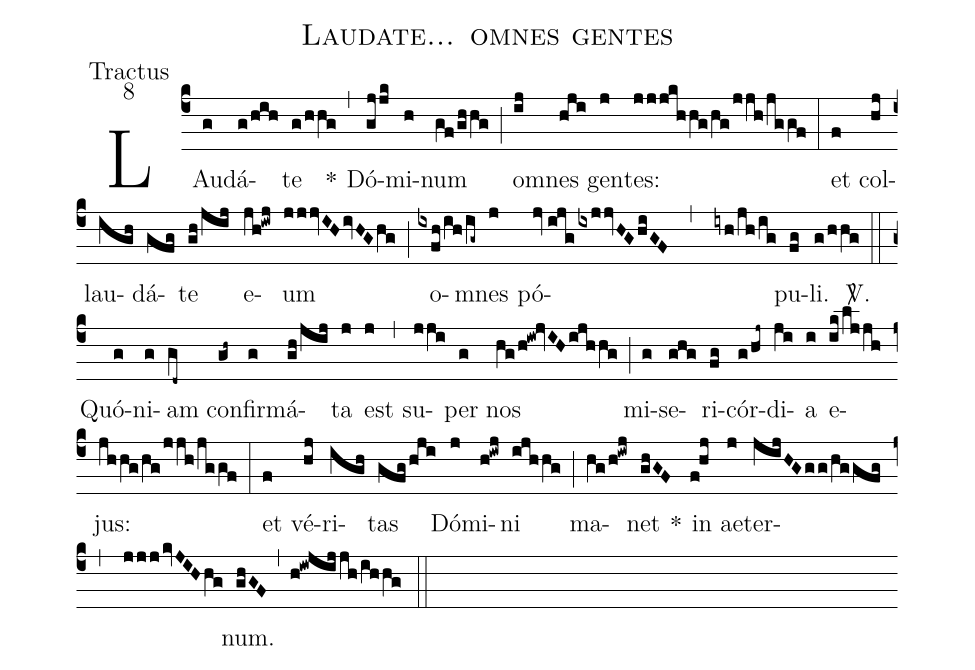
name:Laudate... omnes gentes;
office-part:Tractus;
mode:8;
%%
(c4) LAu(g)dá(g/hih)te(g/hhg) *(,) Dó(gjjk)mi(h)num(gf/ghhg) (;) o(ij)mnes(hji) gen(j)tes:(jjjkhhg/hg/jjh/jggf) (:) et(f) col(hj)lau(igh)dá(gfg)te(gh/jij) e(jh!iwj)um(jjjvIHivHGhg) (;) o(ixfh/ih/ig~)mnes(j) pó(jv//ijgixjjvHGhiGF , iyh/jh/ig)pu(fg)li.(g/hhg) <sp>V/</sp>.(::) Quó(g)ni(g)am(gd~) con(gh~)fir(g)má(gh/jij)ta(j) est(j) (,) su(jji)per(g) nos(hg/h!iw!jvIHijhhg) (;) mi(g)se(ghg)ri(fg)cór(g/hj~)di(ji)a(i) e(ik/ljjh)jus:(jhhg/hg/jjh/jggf) (:) et(f) vé(hj)ri(igh)tas(gfg/hji) Dó(j)mi(h!iwj)ni(ijhhg) (;) ma(hg/h!iwj)net(ghGF) *() in(f!hj) ae(j)ter(jijHGgg/hggfg , jjjkvJIHhg)num.(ghGF) (,) (h!iwjijjh/ihhg) (::)
